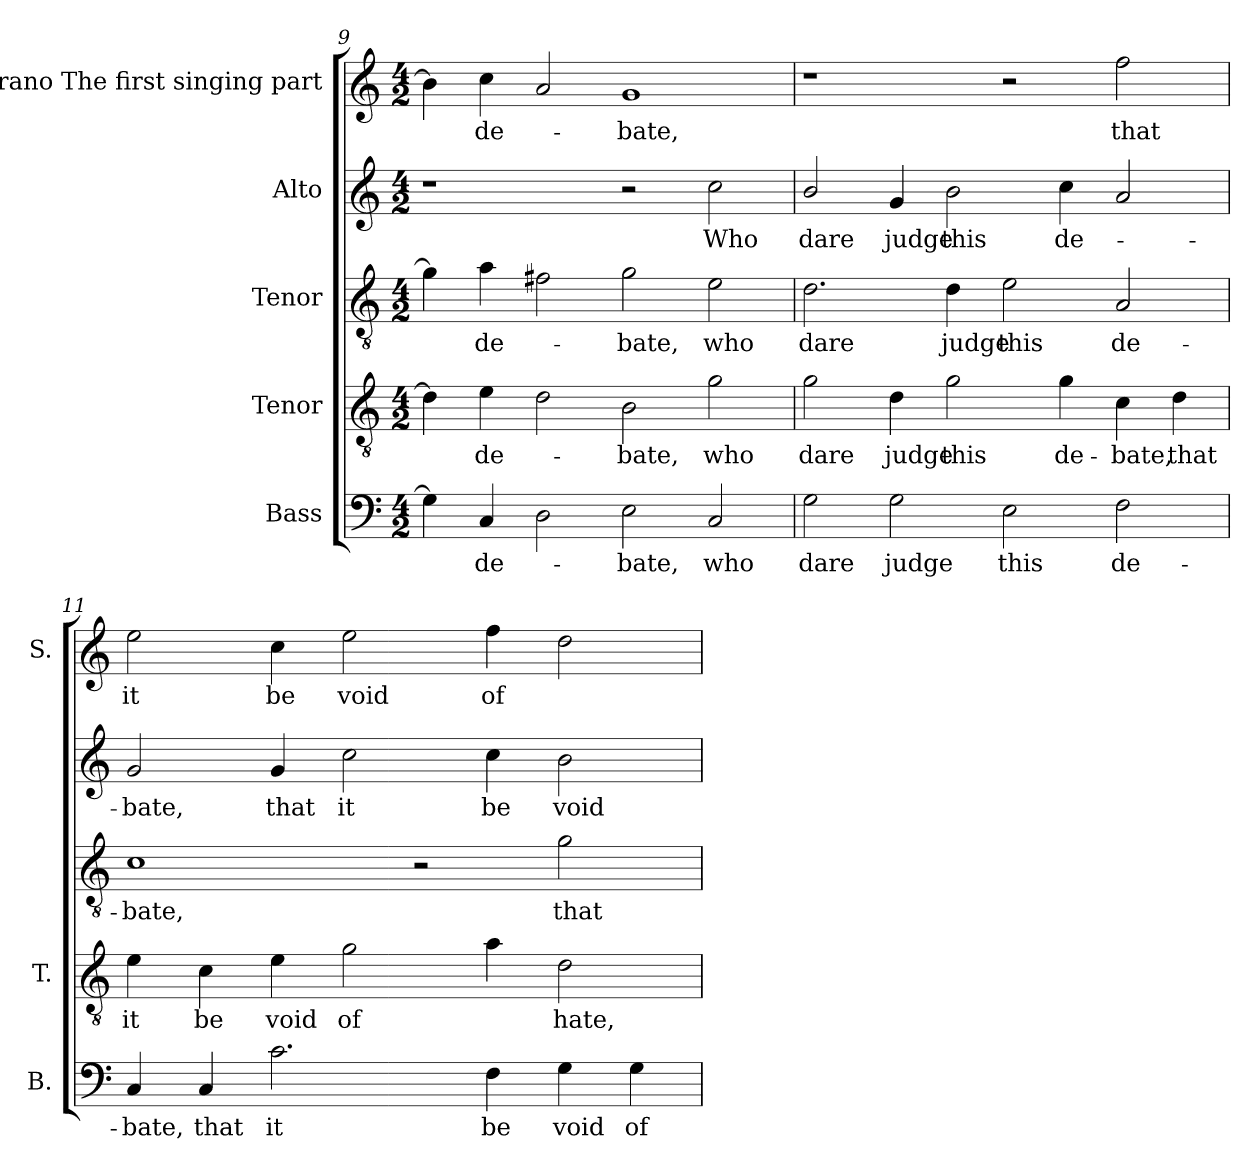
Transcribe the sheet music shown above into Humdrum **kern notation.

**kern	**text	**kern	**text	**kern	**text	**kern	**text	**kern	**text
*part5	*part5	*part4	*part4	*part3	*part3	*part2	*part2	*part1	*part1
*staff5	*staff5	*staff4	*staff4	*staff3	*staff3	*staff2	*staff2	*staff1	*staff1
*I"Bass	*	*I"Tenor	*	*I"Tenor	*	*I"Alto	*	*I"Soprano The first singing part	*
*I'B.	*	*I'T.	*	*	*	*	*	*I'S.	*
*clefF4	*	*clefGv2	*	*clefGv2	*	*clefG2	*	*clefG2	*
*	*	*ITrd7c12	*	*ITrd7c12	*	*ITrd7c12	*	*	*
*k[]	*	*k[]	*	*k[]	*	*k[]	*	*k[]	*
*C:	*	*C:	*	*C:	*	*C:	*	*C:	*
*M4/2	*	*M4/2	*	*M4/2	*	*M4/2	*	*M4/2	*
=9	=9	=9	=9	=9	=9	=9	=9	=9	=9
4Gi\]	.	4Di\]	.	4Gi\]	.	1r	.	4bi\]	.
!	!LO:LY:b:color=#000000	!	!	!	!	!	!	!	!
!	!	!	!LO:LY:b:color=#000000	!	!	!	!	!	!
!	!	!	!	!	!LO:LY:b:color=#000000	!	!	!	!
!	!	!	!	!	!	!	!	!	!LO:LY:b:color=#000000
4Ci/	de-	4Ei\	de-	4Ai\	de-	.	.	4cci\	de-
2Di\	.	2Di\	.	2F#Xi\	.	.	.	2ai/	.
!	!LO:LY:b:color=#000000	!	!	!	!	!	!	!	!
!	!	!	!LO:LY:b:color=#000000	!	!	!	!	!	!
!	!	!	!	!	!LO:LY:b:color=#000000	!	!	!	!
!	!	!	!	!	!	!	!	!	!LO:LY:b:color=#000000
2Ei\	-bate,	2BBi\	-bate,	2Gi\	-bate,	2r	.	1gi	-bate,
!	!LO:LY:b:color=#000000	!	!	!	!	!	!	!	!
!	!	!	!LO:LY:b:color=#000000	!	!	!	!	!	!
!	!	!	!	!	!LO:LY:b:color=#000000	!	!	!	!
!	!	!	!	!	!	!	!LO:LY:b:color=#000000	!	!
2Ci/	who	2Gi\	who	2Ei\	who	2ci\	Who	.	.
!!LO:PB:g=z
=10	=10	=10	=10	=10	=10	=10	=10	=10	=10
!	!LO:LY:b:color=#000000	!	!	!	!	!	!	!	!
!	!	!	!LO:LY:b:color=#000000	!	!	!	!	!	!
!	!	!	!	!	!LO:LY:b:color=#000000	!	!	!	!
!	!	!	!	!	!	!	!LO:LY:b:color=#000000	!	!
2Gi\	dare	2Gi\	dare	2.Di\	dare	2Bi/	dare	1r	.
!	!LO:LY:b:color=#000000	!	!	!	!	!	!	!	!
!	!	!	!LO:LY:b:color=#000000	!	!	!	!	!	!
!	!	!	!	!	!	!	!LO:LY:b:color=#000000	!	!
2Gi\	judge	4Di\	judge	.	.	4Gi/	judge	.	.
!	!	!	!LO:LY:b:color=#000000	!	!	!	!	!	!
!	!	!	!	!	!LO:LY:b:color=#000000	!	!	!	!
!	!	!	!	!	!	!	!LO:LY:b:color=#000000	!	!
.	.	2Gi\	this	4Di\	judge	2Bi\	this	.	.
!	!LO:LY:b:color=#000000	!	!	!	!	!	!	!	!
!	!	!	!	!	!LO:LY:b:color=#000000	!	!	!	!
2Ei\	this	.	.	2Ei\	this	.	.	2r	.
!	!	!	!LO:LY:b:color=#000000	!	!	!	!	!	!
!	!	!	!	!	!	!	!LO:LY:b:color=#000000	!	!
.	.	4Gi\	de-	.	.	4ci\	de-	.	.
!	!LO:LY:b:color=#000000	!	!	!	!	!	!	!	!
!	!	!	!LO:LY:b:color=#000000	!	!	!	!	!	!
!	!	!	!	!	!LO:LY:b:color=#000000	!	!	!	!
!	!	!	!	!	!	!	!	!	!LO:LY:b:color=#000000
2Fi\	de-	4Ci\	-bate,	2AAi/	de-	2Ai/	.	2ffi\	that
!	!	!	!LO:LY:b:color=#000000	!	!	!	!	!	!
.	.	4Di\	that	.	.	.	.	.	.
=11	=11	=11	=11	=11	=11	=11	=11	=11	=11
!	!LO:LY:b:color=#000000	!	!	!	!	!	!	!	!
!	!	!	!LO:LY:b:color=#000000	!	!	!	!	!	!
!	!	!	!	!	!LO:LY:b:color=#000000	!	!	!	!
!	!	!	!	!	!	!	!LO:LY:b:color=#000000	!	!
!	!	!	!	!	!	!	!	!	!LO:LY:b:color=#000000
4Ci/	-bate,	4Ei\	it	1Ci	-bate,	2Gi/	-bate,	2eei\	it
!	!LO:LY:b:color=#000000	!	!	!	!	!	!	!	!
!	!	!	!LO:LY:b:color=#000000	!	!	!	!	!	!
4Ci/	that	4Ci\	be	.	.	.	.	.	.
!	!LO:LY:b:color=#000000	!	!	!	!	!	!	!	!
!	!	!	!LO:LY:b:color=#000000	!	!	!	!	!	!
!	!	!	!	!	!	!	!LO:LY:b:color=#000000	!	!
!	!	!	!	!	!	!	!	!	!LO:LY:b:color=#000000
2.ci\	it	4Ei\	void	.	.	4Gi/	that	4cci\	be
!	!	!	!LO:LY:b:color=#000000	!	!	!	!	!	!
!	!	!	!	!	!	!	!LO:LY:b:color=#000000	!	!
!	!	!	!	!	!	!	!	!	!LO:LY:b:color=#000000
.	.	2Gi\	of	.	.	2ci\	it	2eei\	void
.	.	.	.	2r	.	.	.	.	.
!	!LO:LY:b:color=#000000	!	!	!	!	!	!	!	!
!	!	!	!	!	!	!	!LO:LY:b:color=#000000	!	!
!	!	!	!	!	!	!	!	!	!LO:LY:b:color=#000000
4Fi\	be	4Ai\	.	.	.	4ci\	be	4ffi\	of
!	!LO:LY:b:color=#000000	!	!	!	!	!	!	!	!
!	!	!	!LO:LY:b:color=#000000	!	!	!	!	!	!
!	!	!	!	!	!LO:LY:b:color=#000000	!	!	!	!
!	!	!	!	!	!	!	!LO:LY:b:color=#000000	!	!
4Gi\	void	2Di\	hate,	2Gi\	that	2Bi\	void	2ddi\	.
!	!LO:LY:b:color=#000000	!	!	!	!	!	!	!	!
4Gi\	of	.	.	.	.	.	.	.	.
=	=	=	=	=	=	=	=	=	=
*-	*-	*-	*-	*-	*-	*-	*-	*-	*-
